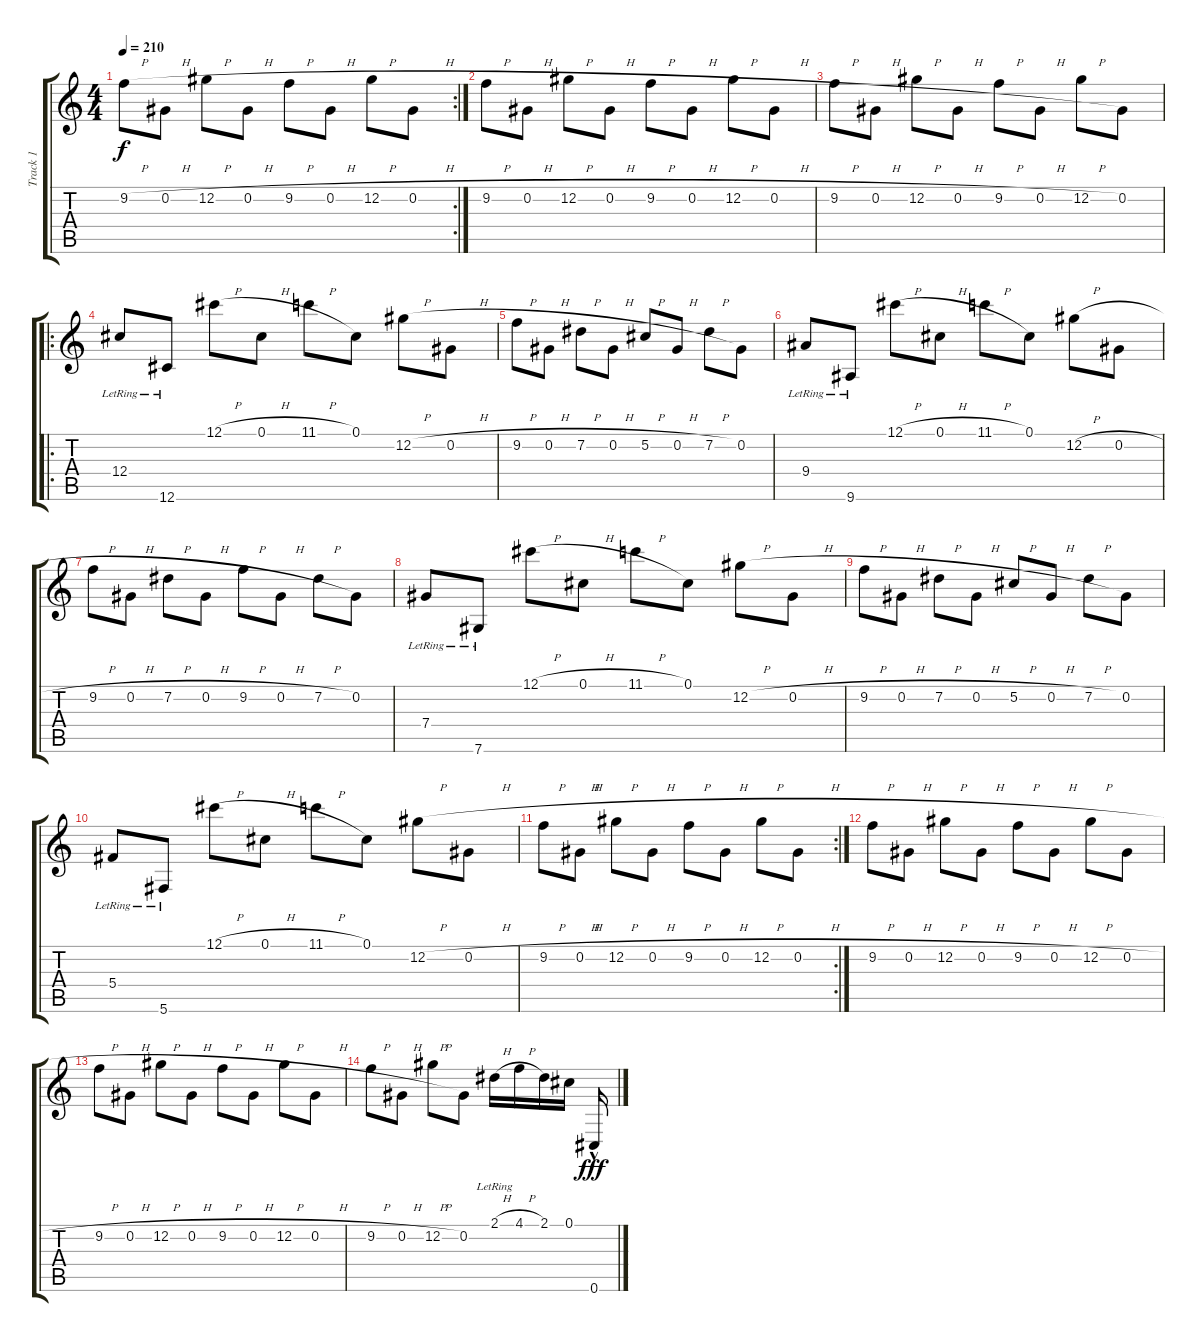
\track ("Track 1" "Track 1") {instrument acousticguitarnylon bank 2}
\staff {score tabs}
\tuning (Db4 Ab3 Gb3 Db3 Gb2 Db2) {hide}
\rc 2
\ts (4 4)
\tempo 210
\clef g2
\ks c
9.2{h}.8{dy f} 0.2{h}.8 12.2{h}.8 0.2{h}.8 9.2{h}.8 0.2{h}.8 12.2{h}.8 0.2{h}.8 |
9.2{h}.8 0.2{h}.8 12.2{h}.8 0.2{h}.8 9.2{h}.8 0.2{h}.8 12.2{h}.8 0.2{h}.8 |
9.2{h}.8 0.2{h}.8 12.2{h}.8 0.2{h}.8 9.2{h}.8 0.2{h}.8 12.2{h}.8 0.2.8 |
\ro
12.4{lr}.8 12.6{lr}.8 12.1{h}.8 0.1{h}.8 11.1{h}.8 0.1.8 12.2{h}.8 0.2{h}.8 |
9.2{h}.8 0.2{h}.8 7.2{h}.8 0.2{h}.8 5.2{h}.8 0.2{h}.8 7.2{h}.8 0.2.8 |
9.4{lr}.8 9.6{lr}.8 12.1{h}.8 0.1{h}.8 11.1{h}.8 0.1.8 12.2{h}.8 0.2{h}.8 |
9.2{h}.8 0.2{h}.8 7.2{h}.8 0.2{h}.8 9.2{h}.8 0.2{h}.8 7.2{h}.8 0.2.8 |
7.4{lr}.8 7.6{lr}.8 12.1{h}.8 0.1{h}.8 11.1{h}.8 0.1.8 12.2{h}.8 0.2{h}.8 |
9.2{h}.8 0.2{h}.8 7.2{h}.8 0.2{h}.8 5.2{h}.8 0.2{h}.8 7.2{h}.8 0.2.8 |
5.4{lr}.8 5.6{lr}.8 12.1{h}.8 0.1{h}.8 11.1{h}.8 0.1.8 12.2{h}.8 0.2{h}.8 |
\rc 2
9.2{h}.8 0.2{h}.8 12.2{h}.8 0.2{h}.8 9.2{h}.8 0.2{h}.8 12.2{h}.8 0.2{h}.8 |
9.2{h}.8 0.2{h}.8 12.2{h}.8 0.2{h}.8 9.2{h}.8 0.2{h}.8 12.2{h}.8 0.2{h}.8 |
9.2{h}.8 0.2{h}.8 12.2{h}.8 0.2{h}.8 9.2{h}.8 0.2{h}.8 12.2{h}.8 0.2{h}.8 |
9.2{h}.8 0.2{h}.8 12.2{h}.8 0.2.8 2.1{h lr}.16 4.1{h}.16 2.1.16 0.1.16 0.6{hac}.16{dy fff}
